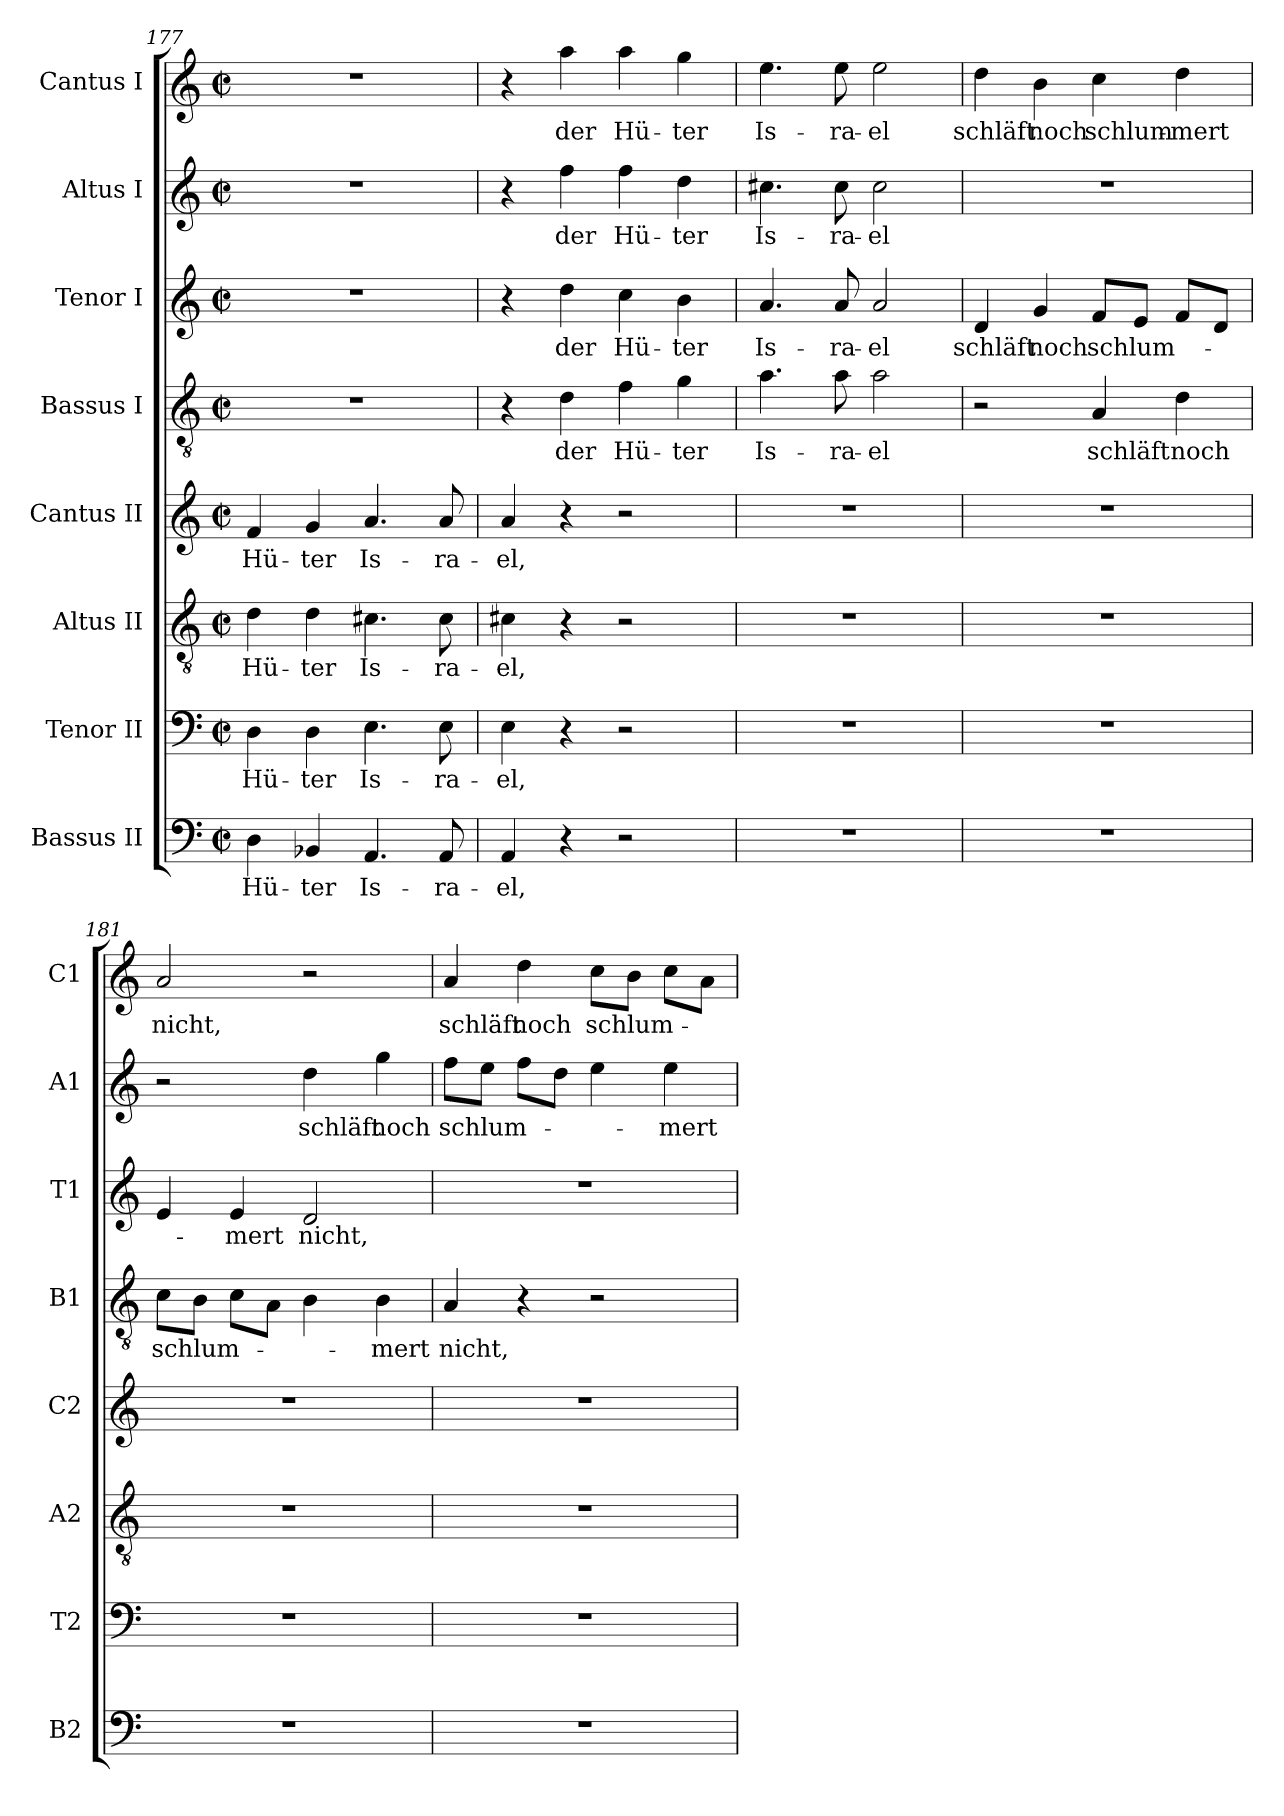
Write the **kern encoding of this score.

**kern	**text	**kern	**text	**kern	**text	**kern	**text	**kern	**text	**kern	**text	**kern	**text	**kern	**text
*part8	*part8	*part7	*part7	*part6	*part6	*part5	*part5	*part4	*part4	*part3	*part3	*part2	*part2	*part1	*part1
*staff8	*staff8	*staff7	*staff7	*staff6	*staff6	*staff5	*staff5	*staff4	*staff4	*staff3	*staff3	*staff2	*staff2	*staff1	*staff1
*I"Bassus II	*	*I"Tenor II	*	*I"Altus II	*	*I"Cantus II	*	*I"Bassus I	*	*I"Tenor I	*	*I"Altus I	*	*I"Cantus I	*
*I'B2	*	*I'T2	*	*I'A2	*	*I'C2	*	*I'B1	*	*I'T1	*	*I'A1	*	*I'C1	*
*clefF4	*	*clefF4	*	*clefGv2	*	*clefG2	*	*clefGv2	*	*clefG2	*	*clefG2	*	*clefG2	*
*k[]	*	*k[]	*	*k[]	*	*k[]	*	*k[]	*	*k[]	*	*k[]	*	*k[]	*
*C:	*	*C:	*	*C:	*	*C:	*	*C:	*	*C:	*	*C:	*	*C:	*
*M2/2	*	*M2/2	*	*M2/2	*	*M2/2	*	*M2/2	*	*M2/2	*	*M2/2	*	*M2/2	*
*met(c|)	*	*met(c|)	*	*met(c|)	*	*met(c|)	*	*met(c|)	*	*met(c|)	*	*met(c|)	*	*met(c|)	*
=177	=177	=177	=177	=177	=177	=177	=177	=177	=177	=177	=177	=177	=177	=177	=177
!	!LO:LY:b	!	!	!	!	!	!	!	!	!	!	!	!	!	!
!	!	!	!LO:LY:b	!	!	!	!	!	!	!	!	!	!	!	!
!	!	!	!	!	!LO:LY:b	!	!	!	!	!	!	!	!	!	!
!	!	!	!	!	!	!	!LO:LY:b	!	!	!	!	!	!	!	!
4D\	Hü-	4D\	Hü-	4d\	Hü-	4f/	Hü-	1r	.	1r	.	1r	.	1r	.
!	!LO:LY:b	!	!	!	!	!	!	!	!	!	!	!	!	!	!
!	!	!	!LO:LY:b	!	!	!	!	!	!	!	!	!	!	!	!
!	!	!	!	!	!LO:LY:b	!	!	!	!	!	!	!	!	!	!
!	!	!	!	!	!	!	!LO:LY:b	!	!	!	!	!	!	!	!
4BB-X/	-ter	4D\	-ter	4d\	-ter	4g/	-ter	.	.	.	.	.	.	.	.
!	!LO:LY:b	!	!	!	!	!	!	!	!	!	!	!	!	!	!
!	!	!	!LO:LY:b	!	!	!	!	!	!	!	!	!	!	!	!
!	!	!	!	!	!LO:LY:b	!	!	!	!	!	!	!	!	!	!
!	!	!	!	!	!	!	!LO:LY:b	!	!	!	!	!	!	!	!
4.AA/	Is-	4.E\	Is-	4.c#X\	Is-	4.a/	Is-	.	.	.	.	.	.	.	.
!	!LO:LY:b	!	!	!	!	!	!	!	!	!	!	!	!	!	!
!	!	!	!LO:LY:b	!	!	!	!	!	!	!	!	!	!	!	!
!	!	!	!	!	!LO:LY:b	!	!	!	!	!	!	!	!	!	!
!	!	!	!	!	!	!	!LO:LY:b	!	!	!	!	!	!	!	!
8AA/	-ra-	8E\	-ra-	8c#\	-ra-	8a/	-ra-	.	.	.	.	.	.	.	.
!!LO:LB:g=z
=178	=178	=178	=178	=178	=178	=178	=178	=178	=178	=178	=178	=178	=178	=178	=178
!	!LO:LY:b	!	!	!	!	!	!	!	!	!	!	!	!	!	!
!	!	!	!LO:LY:b	!	!	!	!	!	!	!	!	!	!	!	!
!	!	!	!	!	!LO:LY:b	!	!	!	!	!	!	!	!	!	!
!	!	!	!	!	!	!	!LO:LY:b	!	!	!	!	!	!	!	!
4AA/	-el,	4E\	-el,	4c#X\	-el,	4a/	-el,	4r	.	4r	.	4r	.	4r	.
!	!	!	!	!	!	!	!	!	!LO:LY:b	!	!	!	!	!	!
!	!	!	!	!	!	!	!	!	!	!	!LO:LY:b	!	!	!	!
!	!	!	!	!	!	!	!	!	!	!	!	!	!LO:LY:b	!	!
!	!	!	!	!	!	!	!	!	!	!	!	!	!	!	!LO:LY:b
4r	.	4r	.	4r	.	4r	.	4d\	der	4dd\	der	4ff\	der	4aa\	der
!	!	!	!	!	!	!	!	!	!LO:LY:b	!	!	!	!	!	!
!	!	!	!	!	!	!	!	!	!	!	!LO:LY:b	!	!	!	!
!	!	!	!	!	!	!	!	!	!	!	!	!	!LO:LY:b	!	!
!	!	!	!	!	!	!	!	!	!	!	!	!	!	!	!LO:LY:b
2r	.	2r	.	2r	.	2r	.	4f\	Hü-	4cc\	Hü-	4ff\	Hü-	4aa\	Hü-
!	!	!	!	!	!	!	!	!	!LO:LY:b	!	!	!	!	!	!
!	!	!	!	!	!	!	!	!	!	!	!LO:LY:b	!	!	!	!
!	!	!	!	!	!	!	!	!	!	!	!	!	!LO:LY:b	!	!
!	!	!	!	!	!	!	!	!	!	!	!	!	!	!	!LO:LY:b
.	.	.	.	.	.	.	.	4g\	-ter	4b\	-ter	4dd\	-ter	4gg\	-ter
=179	=179	=179	=179	=179	=179	=179	=179	=179	=179	=179	=179	=179	=179	=179	=179
!	!	!	!	!	!	!	!	!	!LO:LY:b	!	!	!	!	!	!
!	!	!	!	!	!	!	!	!	!	!	!LO:LY:b	!	!	!	!
!	!	!	!	!	!	!	!	!	!	!	!	!	!LO:LY:b	!	!
!	!	!	!	!	!	!	!	!	!	!	!	!	!	!	!LO:LY:b
1r	.	1r	.	1r	.	1r	.	4.a\	Is-	4.a/	Is-	4.cc#X\	Is-	4.ee\	Is-
!	!	!	!	!	!	!	!	!	!LO:LY:b	!	!	!	!	!	!
!	!	!	!	!	!	!	!	!	!	!	!LO:LY:b	!	!	!	!
!	!	!	!	!	!	!	!	!	!	!	!	!	!LO:LY:b	!	!
!	!	!	!	!	!	!	!	!	!	!	!	!	!	!	!LO:LY:b
.	.	.	.	.	.	.	.	8a\	-ra-	8a/	-ra-	8cc#\	-ra-	8ee\	-ra-
!	!	!	!	!	!	!	!	!	!LO:LY:b	!	!	!	!	!	!
!	!	!	!	!	!	!	!	!	!	!	!LO:LY:b	!	!	!	!
!	!	!	!	!	!	!	!	!	!	!	!	!	!LO:LY:b	!	!
!	!	!	!	!	!	!	!	!	!	!	!	!	!	!	!LO:LY:b
.	.	.	.	.	.	.	.	2a\	-el	2a/	-el	2cc#\	-el	2ee\	-el
=180	=180	=180	=180	=180	=180	=180	=180	=180	=180	=180	=180	=180	=180	=180	=180
!	!	!	!	!	!	!	!	!	!	!	!LO:LY:b	!	!	!	!
!	!	!	!	!	!	!	!	!	!	!	!	!	!	!	!LO:LY:b
1r	.	1r	.	1r	.	1r	.	2r	.	4d/	schläft	1r	.	4dd\	schläft
!	!	!	!	!	!	!	!	!	!	!	!LO:LY:b	!	!	!	!
!	!	!	!	!	!	!	!	!	!	!	!	!	!	!	!LO:LY:b
.	.	.	.	.	.	.	.	.	.	4g/	noch	.	.	4b\	noch
!	!	!	!	!	!	!	!	!	!LO:LY:b	!	!	!	!	!	!
!	!	!	!	!	!	!	!	!	!	!	!LO:LY:b	!	!	!	!
!	!	!	!	!	!	!	!	!	!	!	!	!	!	!	!LO:LY:b
.	.	.	.	.	.	.	.	4A/	schläft	8f/L	schlum-	.	.	4cc\	schlum-
.	.	.	.	.	.	.	.	.	.	8e/J	.	.	.	.	.
!	!	!	!	!	!	!	!	!	!LO:LY:b	!	!	!	!	!	!
!	!	!	!	!	!	!	!	!	!	!	!	!	!	!	!LO:LY:b
.	.	.	.	.	.	.	.	4d\	noch	8f/L	.	.	.	4dd\	-mert
.	.	.	.	.	.	.	.	.	.	8d/J	.	.	.	.	.
=181	=181	=181	=181	=181	=181	=181	=181	=181	=181	=181	=181	=181	=181	=181	=181
!	!	!	!	!	!	!	!	!	!LO:LY:b	!	!	!	!	!	!
!	!	!	!	!	!	!	!	!	!	!	!	!	!	!	!LO:LY:b
1r	.	1r	.	1r	.	1r	.	8c\L	schlum-	4e/	.	2r	.	2a/	nicht,
.	.	.	.	.	.	.	.	8B\J	.	.	.	.	.	.	.
!	!	!	!	!	!	!	!	!	!	!	!LO:LY:b	!	!	!	!
.	.	.	.	.	.	.	.	8c\L	.	4e/	-mert	.	.	.	.
.	.	.	.	.	.	.	.	8A\J	.	.	.	.	.	.	.
!	!	!	!	!	!	!	!	!	!	!	!LO:LY:b	!	!	!	!
!	!	!	!	!	!	!	!	!	!	!	!	!	!LO:LY:b	!	!
.	.	.	.	.	.	.	.	4B\	.	2d/	nicht,	4dd\	schläft	2r	.
!	!	!	!	!	!	!	!	!	!LO:LY:b	!	!	!	!	!	!
!	!	!	!	!	!	!	!	!	!	!	!	!	!LO:LY:b	!	!
.	.	.	.	.	.	.	.	4B\	-mert	.	.	4gg\	noch	.	.
=182	=182	=182	=182	=182	=182	=182	=182	=182	=182	=182	=182	=182	=182	=182	=182
!	!	!	!	!	!	!	!	!	!LO:LY:b	!	!	!	!	!	!
!	!	!	!	!	!	!	!	!	!	!	!	!	!LO:LY:b	!	!
!	!	!	!	!	!	!	!	!	!	!	!	!	!	!	!LO:LY:b
1r	.	1r	.	1r	.	1r	.	4A/	nicht,	1r	.	8ff\L	schlum-	4a/	schläft
.	.	.	.	.	.	.	.	.	.	.	.	8ee\J	.	.	.
!	!	!	!	!	!	!	!	!	!	!	!	!	!	!	!LO:LY:b
.	.	.	.	.	.	.	.	4r	.	.	.	8ff\L	.	4dd\	noch
.	.	.	.	.	.	.	.	.	.	.	.	8dd\J	.	.	.
!	!	!	!	!	!	!	!	!	!	!	!	!	!	!	!LO:LY:b
.	.	.	.	.	.	.	.	2r	.	.	.	4ee\	.	8cc\L	schlum-
.	.	.	.	.	.	.	.	.	.	.	.	.	.	8b\J	.
!	!	!	!	!	!	!	!	!	!	!	!	!	!LO:LY:b	!	!
.	.	.	.	.	.	.	.	.	.	.	.	4ee\	-mert	8cc\L	.
.	.	.	.	.	.	.	.	.	.	.	.	.	.	8a\J	.
=	=	=	=	=	=	=	=	=	=	=	=	=	=	=	=
*-	*-	*-	*-	*-	*-	*-	*-	*-	*-	*-	*-	*-	*-	*-	*-
